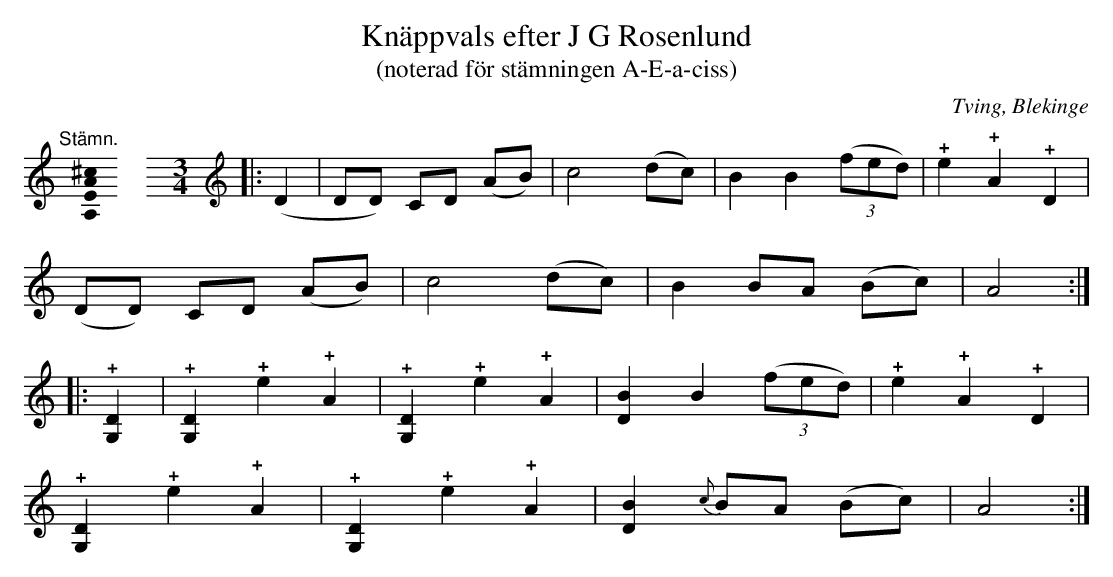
X:1
T:Knäppvals efter J G Rosenlund
T:(noterad för stämningen A-E-a-ciss)
O:Tving, Blekinge
L:1/4
U:o=+open+
M:none
K:C
"@-20,30 Stämn."[A,EA^c]0 \
[M:3/4]\
[K:C clef=treble]\
|: (D | D/D/) C/D/ (A/B/) | c2 (d/c/) | B B ((3f/e/d/) | !+!e !+!A !+!D |
       (D/D/) C/D/ (A/B/) | c2 (d/c/) | B B/A/ (B/c/) | A2 :|
|: !+![G,D] | !+![G,D] !+!e !+!A | !+![G,D] !+!e !+!A | [DB] B ((3f/e/d/) | !+!e !+!A !+!D |
   !+![G,D] !+!e !+!A | !+![G,D] !+!e !+!A | [DB] {c}B/A/ (B/c/) | A2 :|
